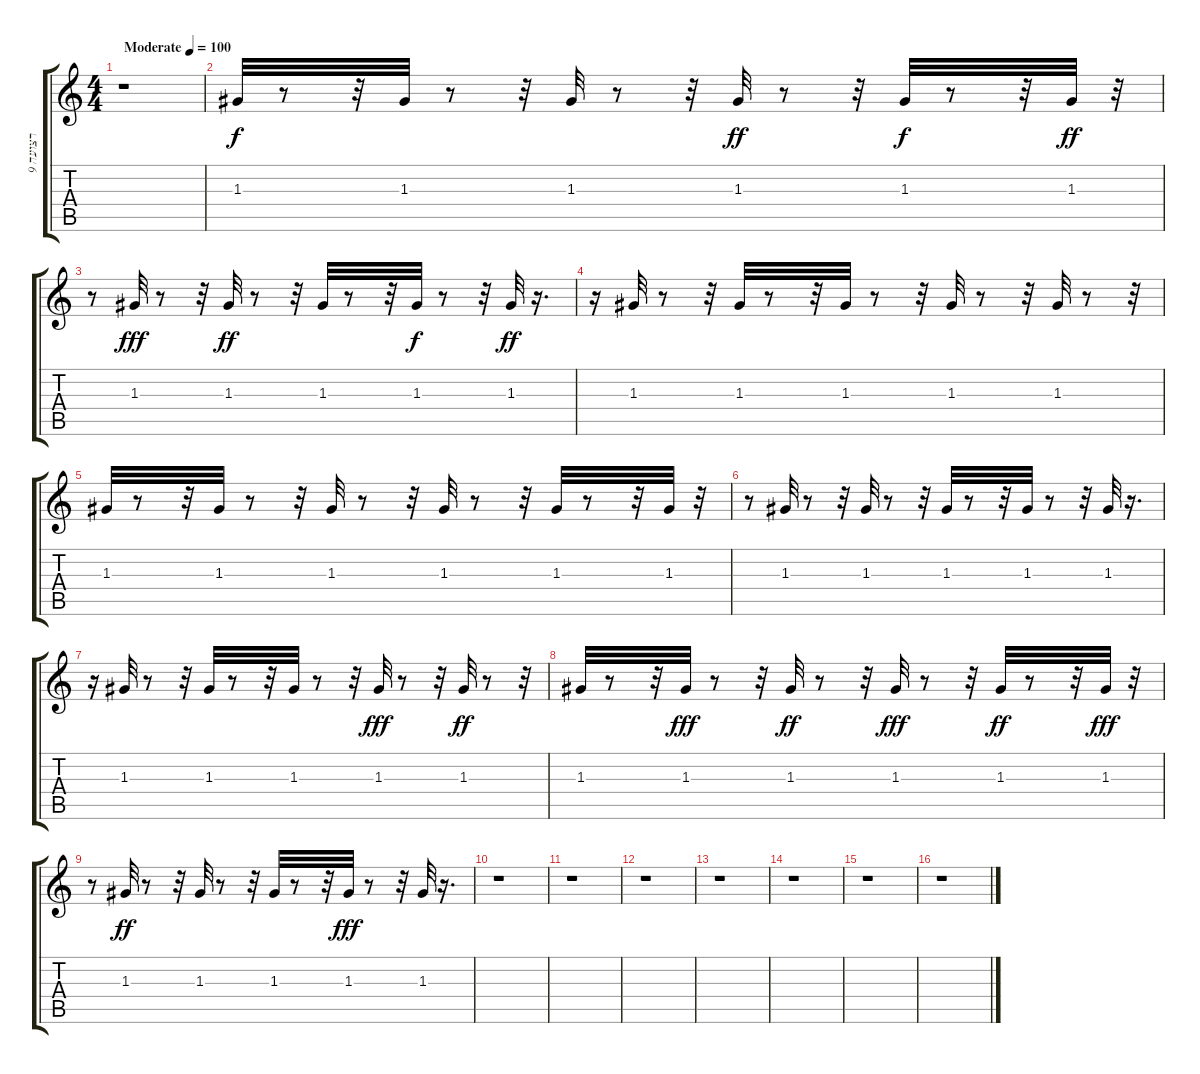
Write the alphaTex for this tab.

\track ("רצועה 9" "רצועה 9") {instrument electricguitarclean}
\staff {score tabs}
\tuning (E4 B3 G3 D3 A2 E2) {hide}
\ts (4 4)
\tempo (100 "Moderate")
\clef g2
\ks c
r.1{dy f instrument electricguitarclean} |
1.3.32 r.8 r.32 1.3.32 r.8 r.32 1.3.32 r.8 r.32 1.3.32{dy ff} r.8 r.32 1.3.32{dy f} r.8 r.32 1.3.32{dy ff} r.32 |
r.8 1.3.32{dy fff} r.8 r.32 1.3.32{dy ff} r.8 r.32 1.3.32 r.8 r.32 1.3.32{dy f} r.8 r.32 1.3.32{dy ff} r.16{d} |
r.16 1.3.32 r.8 r.32 1.3.32 r.8 r.32 1.3.32 r.8 r.32 1.3.32 r.8 r.32 1.3.32 r.8 r.32 |
1.3.32 r.8 r.32 1.3.32 r.8 r.32 1.3.32 r.8 r.32 1.3.32 r.8 r.32 1.3.32 r.8 r.32 1.3.32 r.32 |
r.8 1.3.32 r.8 r.32 1.3.32 r.8 r.32 1.3.32 r.8 r.32 1.3.32 r.8 r.32 1.3.32 r.16{d} |
r.16 1.3.32 r.8 r.32 1.3.32 r.8 r.32 1.3.32 r.8 r.32 1.3.32{dy fff} r.8 r.32 1.3.32{dy ff} r.8 r.32 |
1.3.32 r.8 r.32 1.3.32{dy fff} r.8 r.32 1.3.32{dy ff} r.8 r.32 1.3.32{dy fff} r.8 r.32 1.3.32{dy ff} r.8 r.32 1.3.32{dy fff} r.32 |
r.8 1.3.32{dy ff} r.8 r.32 1.3.32 r.8 r.32 1.3.32 r.8 r.32 1.3.32{dy fff} r.8 r.32 1.3.32 r.16{d} |
r.1 |
r.1 |
r.1 |
r.1 |
r.1 |
r.1 |
r.1
